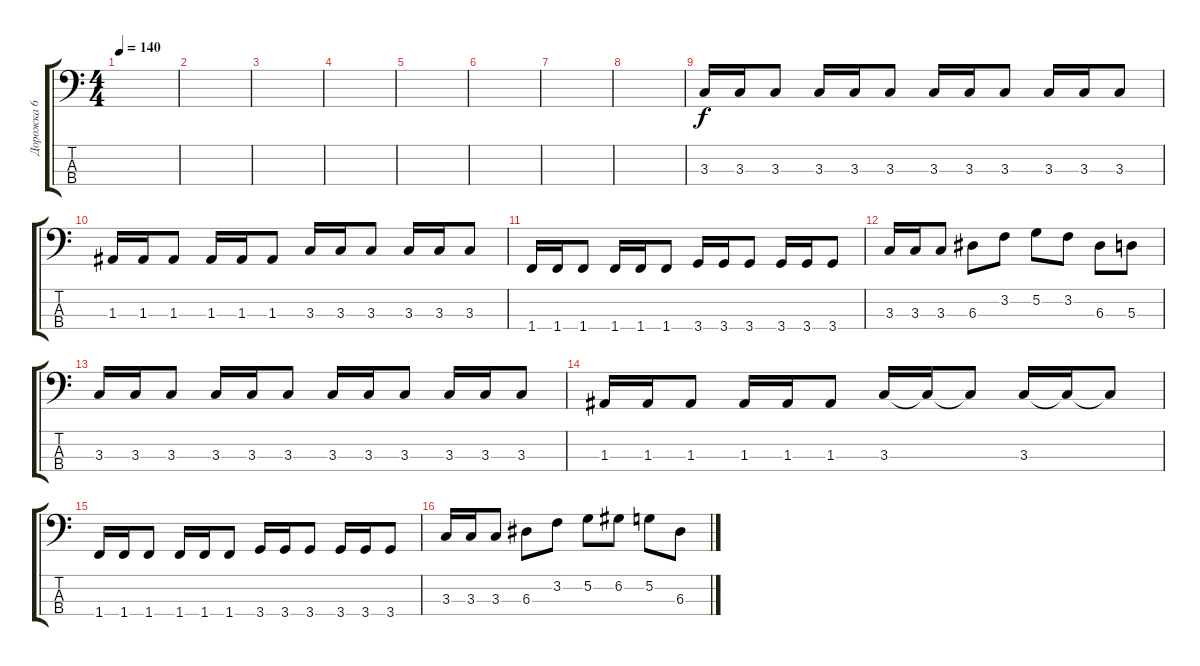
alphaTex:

\track ("Дорожка 6" "Дорожка 6") {instrument electricbassfinger}
\staff {score tabs}
\tuning (G2 D2 A1 E1) {hide}
\ts (4 4)
\tempo 140
\clef f4
\ks c
|
|
|
|
|
|
|
|
3.3.16 3.3.16 3.3.8 3.3.16 3.3.16 3.3.8 3.3.16 3.3.16 3.3.8 3.3.16 3.3.16 3.3.8 |
1.3.16 1.3.16 1.3.8 1.3.16 1.3.16 1.3.8 3.3.16 3.3.16 3.3.8 3.3.16 3.3.16 3.3.8 |
1.4.16 1.4.16 1.4.8 1.4.16 1.4.16 1.4.8 3.4.16 3.4.16 3.4.8 3.4.16 3.4.16 3.4.8 |
3.3.16 3.3.16 3.3.8 6.3.8 3.2.8 5.2.8 3.2.8 6.3.8 5.3.8 |
3.3.16 3.3.16 3.3.8 3.3.16 3.3.16 3.3.8 3.3.16 3.3.16 3.3.8 3.3.16 3.3.16 3.3.8 |
1.3.16 1.3.16 1.3.8 1.3.16 1.3.16 1.3.8 3.3.16 3.3{t}.16 3.3{t}.8 3.3.16 3.3{t}.16 3.3{t}.8 |
1.4.16 1.4.16 1.4.8 1.4.16 1.4.16 1.4.8 3.4.16 3.4.16 3.4.8 3.4.16 3.4.16 3.4.8 |
3.3.16 3.3.16 3.3.8 6.3.8 3.2.8 5.2.8 6.2.8 5.2.8 6.3.8
